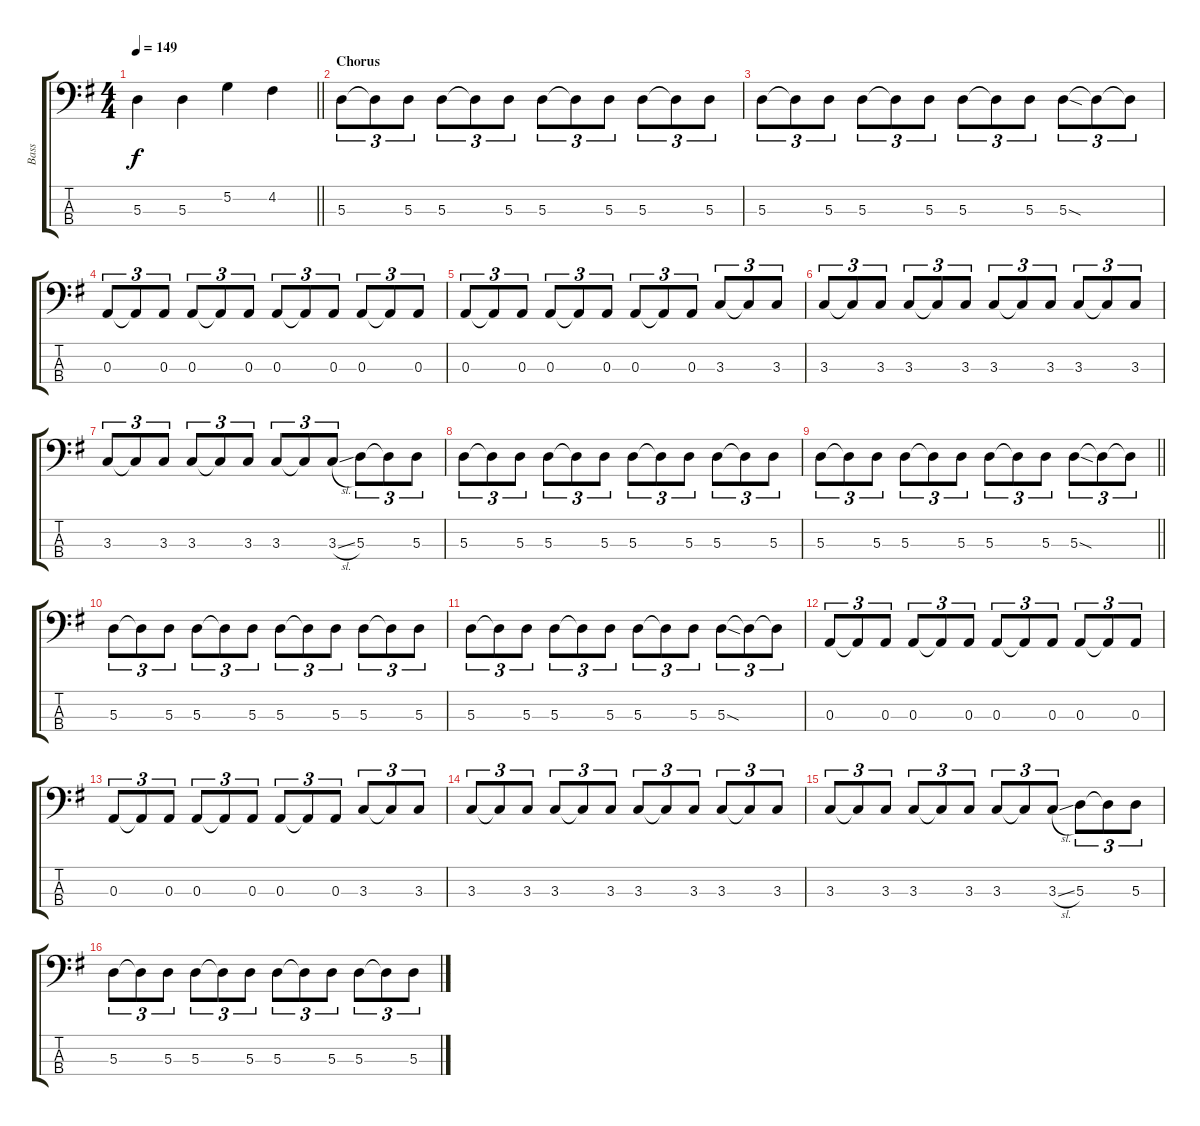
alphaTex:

\track ("Bass" "Bass") {instrument electricbasspick}
\staff {score tabs}
\tuning (G2 D2 A1 D1) {hide}
\ts (4 4)
\tempo 149
\clef f4
\barLineRight lightlight
\ks g
5.3.4{dy f} 5.3.4 5.2.4 4.2.4 |
\section ("" "Chorus")
5.3.8{tu (3 2)} 5.3{t}.8{tu (3 2)} 5.3.8{tu (3 2)} 5.3.8{tu (3 2)} 5.3{t}.8{tu (3 2)} 5.3.8{tu (3 2)} 5.3.8{tu (3 2)} 5.3{t}.8{tu (3 2)} 5.3.8{tu (3 2)} 5.3.8{tu (3 2)} 5.3{t}.8{tu (3 2)} 5.3.8{tu (3 2)} |
5.3.8{tu (3 2)} 5.3{t}.8{tu (3 2)} 5.3.8{tu (3 2)} 5.3.8{tu (3 2)} 5.3{t}.8{tu (3 2)} 5.3.8{tu (3 2)} 5.3.8{tu (3 2)} 5.3{t}.8{tu (3 2)} 5.3.8{tu (3 2)} 5.3{sod}.8{tu (3 2)} 5.3{t}.8{tu (3 2)} 5.3{t}.8{tu (3 2)} |
0.3.8{tu (3 2)} 0.3{t}.8{tu (3 2)} 0.3.8{tu (3 2)} 0.3.8{tu (3 2)} 0.3{t}.8{tu (3 2)} 0.3.8{tu (3 2)} 0.3.8{tu (3 2)} 0.3{t}.8{tu (3 2)} 0.3.8{tu (3 2)} 0.3.8{tu (3 2)} 0.3{t}.8{tu (3 2)} 0.3.8{tu (3 2)} |
0.3.8{tu (3 2)} 0.3{t}.8{tu (3 2)} 0.3.8{tu (3 2)} 0.3.8{tu (3 2)} 0.3{t}.8{tu (3 2)} 0.3.8{tu (3 2)} 0.3.8{tu (3 2)} 0.3{t}.8{tu (3 2)} 0.3.8{tu (3 2)} 3.3.8{tu (3 2)} 3.3{t}.8{tu (3 2)} 3.3.8{tu (3 2)} |
3.3.8{tu (3 2)} 3.3{t}.8{tu (3 2)} 3.3.8{tu (3 2)} 3.3.8{tu (3 2)} 3.3{t}.8{tu (3 2)} 3.3.8{tu (3 2)} 3.3.8{tu (3 2)} 3.3{t}.8{tu (3 2)} 3.3.8{tu (3 2)} 3.3.8{tu (3 2)} 3.3{t}.8{tu (3 2)} 3.3.8{tu (3 2)} |
3.3.8{tu (3 2)} 3.3{t}.8{tu (3 2)} 3.3.8{tu (3 2)} 3.3.8{tu (3 2)} 3.3{t}.8{tu (3 2)} 3.3.8{tu (3 2)} 3.3.8{tu (3 2)} 3.3{t}.8{tu (3 2)} 3.3{sl}.8{tu (3 2)} 5.3.8{tu (3 2)} 5.3{t}.8{tu (3 2)} 5.3.8{tu (3 2)} |
5.3.8{tu (3 2)} 5.3{t}.8{tu (3 2)} 5.3.8{tu (3 2)} 5.3.8{tu (3 2)} 5.3{t}.8{tu (3 2)} 5.3.8{tu (3 2)} 5.3.8{tu (3 2)} 5.3{t}.8{tu (3 2)} 5.3.8{tu (3 2)} 5.3.8{tu (3 2)} 5.3{t}.8{tu (3 2)} 5.3.8{tu (3 2)} |
\barLineRight lightlight
5.3.8{tu (3 2)} 5.3{t}.8{tu (3 2)} 5.3.8{tu (3 2)} 5.3.8{tu (3 2)} 5.3{t}.8{tu (3 2)} 5.3.8{tu (3 2)} 5.3.8{tu (3 2)} 5.3{t}.8{tu (3 2)} 5.3.8{tu (3 2)} 5.3{sod}.8{tu (3 2)} 5.3{t}.8{tu (3 2)} 5.3{t}.8{tu (3 2)} |
5.3.8{tu (3 2)} 5.3{t}.8{tu (3 2)} 5.3.8{tu (3 2)} 5.3.8{tu (3 2)} 5.3{t}.8{tu (3 2)} 5.3.8{tu (3 2)} 5.3.8{tu (3 2)} 5.3{t}.8{tu (3 2)} 5.3.8{tu (3 2)} 5.3.8{tu (3 2)} 5.3{t}.8{tu (3 2)} 5.3.8{tu (3 2)} |
5.3.8{tu (3 2)} 5.3{t}.8{tu (3 2)} 5.3.8{tu (3 2)} 5.3.8{tu (3 2)} 5.3{t}.8{tu (3 2)} 5.3.8{tu (3 2)} 5.3.8{tu (3 2)} 5.3{t}.8{tu (3 2)} 5.3.8{tu (3 2)} 5.3{sod}.8{tu (3 2)} 5.3{t}.8{tu (3 2)} 5.3{t}.8{tu (3 2)} |
0.3.8{tu (3 2)} 0.3{t}.8{tu (3 2)} 0.3.8{tu (3 2)} 0.3.8{tu (3 2)} 0.3{t}.8{tu (3 2)} 0.3.8{tu (3 2)} 0.3.8{tu (3 2)} 0.3{t}.8{tu (3 2)} 0.3.8{tu (3 2)} 0.3.8{tu (3 2)} 0.3{t}.8{tu (3 2)} 0.3.8{tu (3 2)} |
0.3.8{tu (3 2)} 0.3{t}.8{tu (3 2)} 0.3.8{tu (3 2)} 0.3.8{tu (3 2)} 0.3{t}.8{tu (3 2)} 0.3.8{tu (3 2)} 0.3.8{tu (3 2)} 0.3{t}.8{tu (3 2)} 0.3.8{tu (3 2)} 3.3.8{tu (3 2)} 3.3{t}.8{tu (3 2)} 3.3.8{tu (3 2)} |
3.3.8{tu (3 2)} 3.3{t}.8{tu (3 2)} 3.3.8{tu (3 2)} 3.3.8{tu (3 2)} 3.3{t}.8{tu (3 2)} 3.3.8{tu (3 2)} 3.3.8{tu (3 2)} 3.3{t}.8{tu (3 2)} 3.3.8{tu (3 2)} 3.3.8{tu (3 2)} 3.3{t}.8{tu (3 2)} 3.3.8{tu (3 2)} |
3.3.8{tu (3 2)} 3.3{t}.8{tu (3 2)} 3.3.8{tu (3 2)} 3.3.8{tu (3 2)} 3.3{t}.8{tu (3 2)} 3.3.8{tu (3 2)} 3.3.8{tu (3 2)} 3.3{t}.8{tu (3 2)} 3.3{sl}.8{tu (3 2)} 5.3.8{tu (3 2)} 5.3{t}.8{tu (3 2)} 5.3.8{tu (3 2)} |
5.3.8{tu (3 2)} 5.3{t}.8{tu (3 2)} 5.3.8{tu (3 2)} 5.3.8{tu (3 2)} 5.3{t}.8{tu (3 2)} 5.3.8{tu (3 2)} 5.3.8{tu (3 2)} 5.3{t}.8{tu (3 2)} 5.3.8{tu (3 2)} 5.3.8{tu (3 2)} 5.3{t}.8{tu (3 2)} 5.3.8{tu (3 2)}
